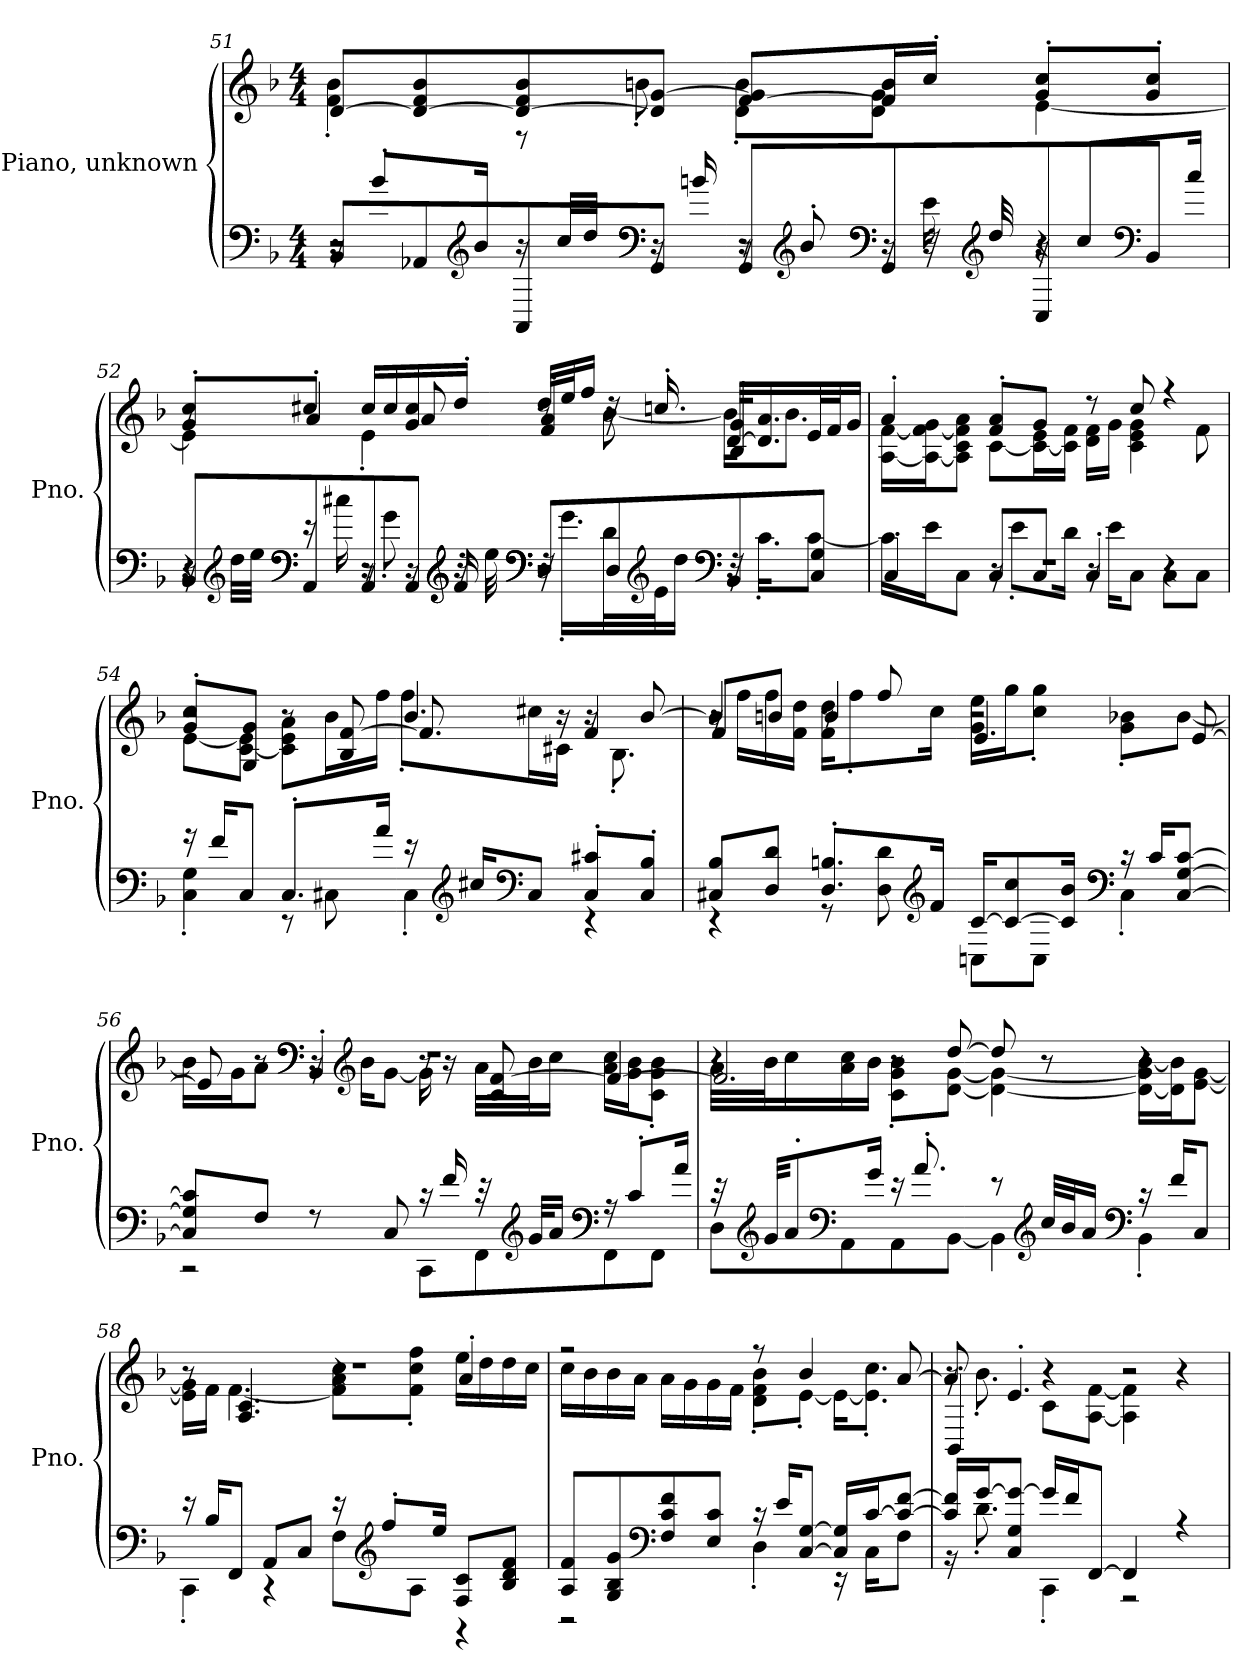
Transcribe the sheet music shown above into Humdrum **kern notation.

**kern	**kern
*part1	*part1
*staff2	*staff1
*I"Piano, unknown	*
*I'Pno.	*
!!LO:LB:g=z
*clefF4	*clefG2
*k[b-]	*k[b-]
*M4/4	*M4/4
=51	=51
*^	*^
*	*^	*	*
16r	2r	8BB-/L	[8d/L	4f\' 4b-\'
8b-'/L	.	.	.	.
.	.	8AA-X/	8d/_ 8f/ 8b-/	.
*clefG2	*	*	*	*
16b-/Jk	.	.	.	.
16r	.	8AA-/	8d/_ 8f/ 8b-/	8r
32cc/LLL	.	.	.	.
32dd/JJJ	.	.	.	.
*clefF4	*	*	*	*
16r	.	8GG/J	8d/] [8g/J	8bn'\
16bn/	.	.	.	.
16r	8r	8GG/L	[8f/ 8g/]L	8d\' 8b\'L
*clefG2	*	*	*	*
8b'/	.	.	.	.
*clefF4	*	*	*	*
.	16r	8GG/	16f/] 16b/L	8d\ 8g\J
32r	16e\	.	16cc'/JJ	.
*clefG2	*	*	*	*
32dd/	.	.	.	.
16r	4r	8C/	8g/' 8cc/'L	[4e\
8cc'/L	.	.	.	.
*clefF4	*	*	*	*
.	.	8BB-/J	8g/' 8cc/'J	.
16cc/Jk	.	.	.	.
!!LO:LB:g=z
=52	=52	=52	=52	=52
*	*	*	*	*^
4r	16r	8BB-/L	8g/' 8cc/'L	4e\]	8r
*clefG2	*	*	*	*	*
.	32dd\LLL	.	.	.	.
.	32ee\JJJ	.	.	.	.
*clefF4	*	*	*	*	*
.	16r	8AA/	8cc#X'/J	.	4a/
.	16cc#X\	.	.	.	.
8r	16r	8AA/	16cc#/LL	4e'\	.
.	8g'\	.	16cc#/	.	.
16r	.	8AA/J	16g/ 16cc#/	.	8a/
*clefG2	*	*	*	*	*
16f/	32r	.	16dd'/JJ	.	.
.	32ee\	.	.	.	.
*clefF4	*	*	*	*	*
2r	32r	8D/L	32dd/LLL	8r	4f/' 4a/'
.	16.g'\LL	.	32ee/J	.	.
.	.	.	16ff/JJ	.	.
.	32d\L	8D/	32r	[8b-\	.
*clefG2	*	*	*	*	*
.	32e\J	.	16.ccn'/	.	.
.	16dd\JJ	.	.	.	.
*clefF4	*	*	*	*	*
.	32r	8BB-/	[32d/KLL	16b-\KL]	4B-/' 4g/'
.	16.c'\KL	.	16.d/] 16.a/	.	.
.	.	.	.	8.b-\J	.
.	[8c\J	8C/ 8G/J	32e/L	.	.
.	.	.	32f/J	.	.
.	.	.	16g/JJ	.	.
*	*	*	*	*v	*v
!!LO:PB:g=z
=53	=53	=53	=53	=53
1r	16c\LL]	4C'/	4a'/	[16A\ [16f\LL
.	16e\J	.	.	16A\_ 16f\_ 16g\J
.	8C\J	.	.	8A\] 8c\ 8f\] 8a\J
.	16r	8C/L	8f/' 8a/'L	[8c\L
.	8e'\L	.	.	.
.	.	8C/J	8g/J	16c\_ 16e\L
.	16d\Jk	.	.	16c\] 16f\JJ
.	16r	4C'/	8r	16d\ 16f\LL
.	16e\KL	.	.	16g\JJ
.	8C\J	.	8cc/	4c\ 4e\ 4g\
.	8C\L	4r	4r	.
.	8C\J	.	.	8f\
*	*v	*v	*	*
=54	=54	=54	=54
*	*	*	*^
16r	4C\' 4G\'	2r	[8e\L	8g/' 8cc/'L
16f/KL	.	.	.	.
8C/J	.	.	[8c\ 8e\]J	8G/ 8g/J
8.C'/L	8r	.	8c\] 8e\ 8a\L	8r
.	8C#X\	.	16b-\L	8B-/ [8f/
16a/Jk	.	.	16ff\JJ	.
16r	4C#'\	4.b-/	8ff'\L	8.f/]
*clefG2	*	*	*	*
16cc#X/KL	.	.	.	.
*clefF4	*	*	*	*
8C#/J	.	.	16cc#X\L	.
.	.	.	16c#X\JJ	16r
8C#/' 8c#X/'L	4r	.	16r	4f/
.	.	.	8.B-'\	.
8C#/' 8B-/'J	.	[8b-/	.	.
!!LO:LB:g=z	!!	!!
=55	=55	=55	=55	=55
8C#X/ 8B-/L	4r	4b-/]	16r	8f/L
.	.	.	16ff\LL	.
8D/ 8d/J	.	.	16ff\	8bn/J
.	.	.	16f\ 16dd\JJ	.
8.D/' 8.Bn/'L	8r	8r	16f\ 16dd\KL	4b/
.	.	.	8ff'\	.
.	8D\ 8d\	8ff/	.	.
*clefG2	*	*	*	*
16f/Jk	.	.	16cc\Jk	.
[16c/KL	8Cn\L	2r	16g\ 16ee\LL	4.e/
8c/_ 8cc/	.	.	16gg\J	.
.	8C\J	.	8cc\' 8gg\'J	.
16c/] 16b-/Jk	.	.	.	.
*clefF4	*	*	*	*
16r	4C'\	.	8g\' 8b-X\'L	.
16c/KL	.	.	.	.
[8C/ [8G/ [8c/J	.	.	[8b-\J	[8e/
!!LO:LB:g=z	!!	!!
=56	=56	=56	=56	=56
8C/] 8G/] 8c/]L	2r	1r	16b-\LL]	8e/]
.	.	.	16g\J	.
8F/J	.	.	8a\J	8r
*	*	*clefF4	*	*
8r	.	.	16r	4BB-'/
*	*	*clefG2	*	*
.	.	.	16b-\KL	.
8C/	.	.	[8g\J	.
16r	8CC\L	.	16g\]	8r
16f/	.	.	16r	.
32r	8FF\	.	32a\LLL	8c/ [8f/
*clefG2	*	*	*	*
32g/KLL	.	.	32b-\J	.
16a/JJ	.	.	16cc\JJ	.
*clefF4	*	*	*	*
16r	8FF\	.	16a\ 16cc\LL	4f/_
8c'/L	.	.	16g\ 16b-\J	.
.	8FF\J	.	8c\' 8g\' 8b-\'J	.
16a/Jk	.	.	.	.
!!LO:LB:g=z	!!	!!
=57	=57	=57	=57	=57
32r	8D\L	4r	32a\LLL	2.f/]
*clefG2	*	*	*	*
32g/KKL	.	.	32b-\J	.
8a'/	.	.	16cc\	.
*clefF4	*	*	*	*
.	8AA\	.	16a\ 16cc\	.
16g/Jk	.	.	16b-\JJ	.
16r	8AA\	8r	8c\' 8g\' 8b-\'L	.
8.a'/	.	.	.	.
.	[8BB-\J	[8dd/	[8d\ [8g\J	.
8r	4BB-\]	8dd/]	4d\_ 4g\_	.
*clefG2	*	*	*	*
32cc/LLL	.	8r	.	.
32b-/J	.	.	.	.
16a/JJ	.	.	.	.
*clefF4	*	*	*	*
16r	4BB-'\	4r	16d\_ 16g\] [16b-\LL	4r
16f/KL	.	.	16d\] 16b-\]J	.
8C/J	.	.	[8e\ [8g\J	.
=58	=58	=58	=58	=58
16r	4CC'\	1r	16e\] 16g\]LL	8r
16B-/KL	.	.	16f\JJ	.
8FF/J	.	.	[4.f\	4.A/ 4.c/
8AA/L	4r	.	.	.
8C/J	.	.	.	.
16r	8F\L	.	8f\] 8a\ 8cc\L	4r
*clefG2	*	*	*	*
8ff'/L	.	.	.	.
.	8A\J	.	8f\' 8cc\' 8ff\'J	.
16ee/Jk	.	.	.	.
8F/ 8c/L	4r	.	16ee\LL	4a'/
.	.	.	16dd\	.
8B-/ 8d/ 8f/J	.	.	16dd\	.
.	.	.	16cc\JJ	.
*	*	*	*v	*v
!!LO:LB:g=z
=59	=59	=59	=59
8A/ 8f/L	2r	2r	16cc\LL
.	.	.	16b-\
8G/ 8B-/ 8g/	.	.	16b-\
.	.	.	16a\JJ
*clefF4	*	*	*
8F/ 8c/ 8f/	.	.	16a\LL
.	.	.	16g\
8E/ 8c/J	.	.	16g\
.	.	.	16f\JJ
16r	4D'\	8r	8d\' 8f\' 8b-\'L
16e/KL	.	.	.
[8C/ [8G/J	.	4b-/	[8e'\J
16C/] 16G/]LL	16r	.	16e\KL_
[16c/J	16C\KL	.	8.e\]' 8.cc\'J
8c/_ [8f/J	8F\J	[8a/	.
=60	=60	=60	=60
*	*	*	*^
16c/] 16f/]LL	16r	8a/]	16r	4BB-'/
[16g/J	8.d'\	.	8.b-'\	.
8C/ 8G/ 8g/_J	.	4.e'/	.	.
16g/LL]	4CC'\	.	8c\L	4r
16f/J	.	.	.	.
[8FF/J	.	.	[8A\ [8f\J	.
4FF/]	2r	2r	4A\] 4f\]	2r
4r	.	.	4r	.
*v	*v	*	*	*
*	*v	*v	*v
=	=
*-	*-
